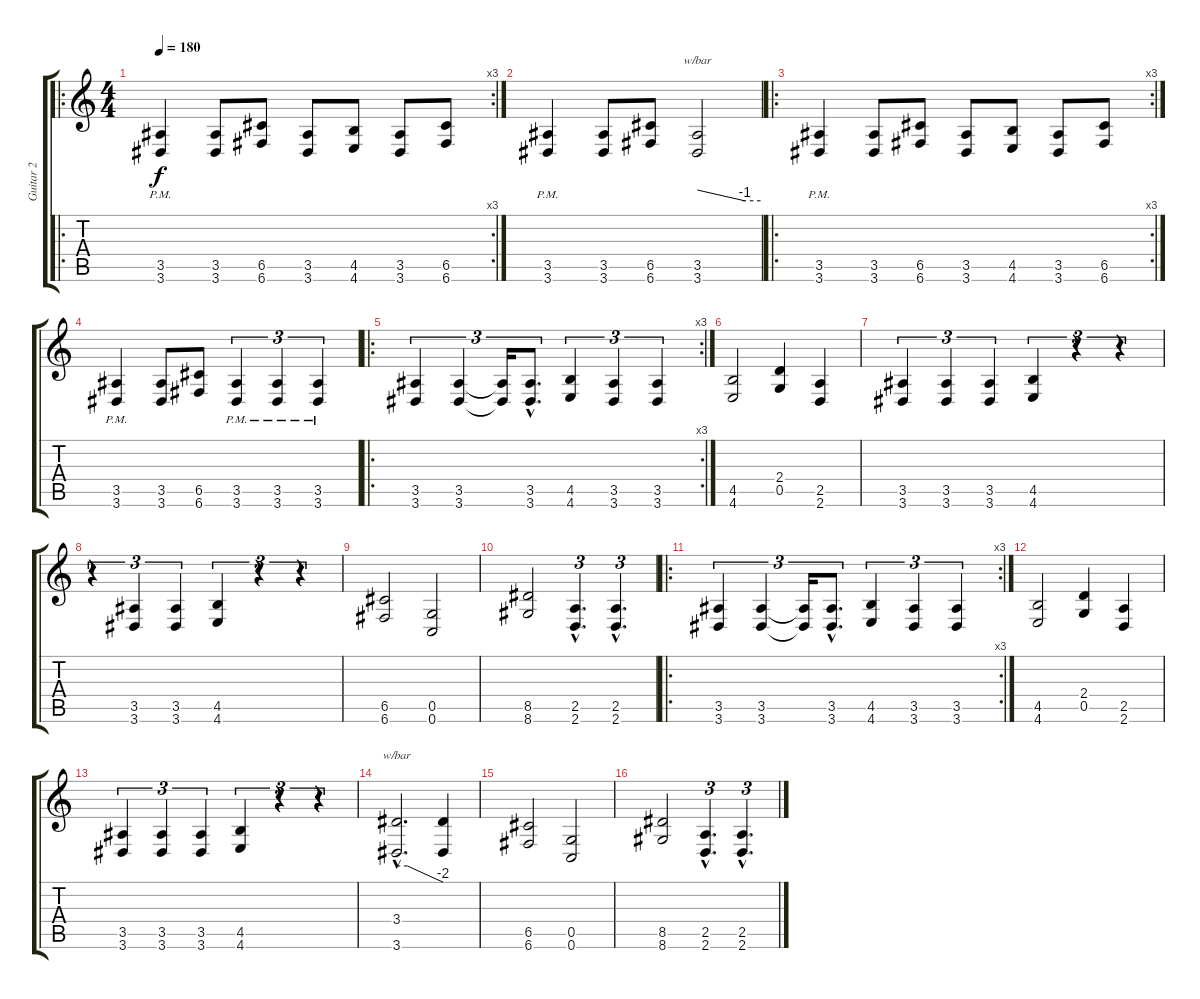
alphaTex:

\track ("Guitar 2" "Guitar 2") {instrument overdrivenguitar}
\staff {score tabs}
\tuning (D4 A3 F3 C3 G2 C2) {hide}
\ro
\rc 3
\ts (4 4)
\tempo 180
\clef g2
\ks c
(3.5{pm} 3.6).4{dy f} (3.5 3.6).8 (6.5 6.6).8 (3.5 3.6).8 (4.5 4.6).8 (3.5 3.6).8 (6.5 6.6).8 |
(3.5{pm} 3.6).4 (3.5 3.6).8 (6.5 6.6).8 (3.5 3.6).2{tbe (custom default 0 0 45 -4 60 -4)} |
\ro
\rc 3
(3.5{pm} 3.6).4 (3.5 3.6).8 (6.5 6.6).8 (3.5 3.6).8 (4.5 4.6).8 (3.5 3.6).8 (6.5 6.6).8 |
(3.5{pm} 3.6).4 (3.5 3.6).8 (6.5 6.6).8 (3.5{pm} 3.6{pm}).4{tu (3 2)} (3.5{pm} 3.6{pm}).4{tu (3 2)} (3.5{pm} 3.6{pm}).4{tu (3 2)} |
\ro
\rc 3
(3.5 3.6).4{tu (3 2)} (3.5 3.6).4{tu (3 2)} (3.5{t} 3.6{t}).16{tu (3 2)} (3.5{hac} 3.6{hac}).8{d tu (3 2)} (4.5 4.6).4{tu (3 2)} (3.5 3.6).4{tu (3 2)} (3.5 3.6).4{tu (3 2)} |
(4.5 4.6).2 (2.4 0.5).4 (2.5 2.6).4 |
(3.5 3.6).4{tu (3 2)} (3.5 3.6).4{tu (3 2)} (3.5 3.6).4{tu (3 2)} (4.5 4.6).4{tu (3 2)} r.4{tu (3 2)} r.4{tu (3 2)} |
r.4{tu (3 2)} (3.5 3.6).4{tu (3 2)} (3.5 3.6).4{tu (3 2)} (4.5 4.6).4{tu (3 2)} r.4{tu (3 2)} r.4{tu (3 2)} |
(6.5 6.6).2 (0.5 0.6).2 |
(8.5 8.6).2 (2.5{hac} 2.6{hac}).4{d tu (3 2)} (2.5{hac} 2.6{hac}).4{d tu (3 2)} |
\ro
\rc 3
(3.5 3.6).4{tu (3 2)} (3.5 3.6).4{tu (3 2)} (3.5{t} 3.6{t}).16{tu (3 2)} (3.5{hac} 3.6{hac}).8{d tu (3 2)} (4.5 4.6).4{tu (3 2)} (3.5 3.6).4{tu (3 2)} (3.5 3.6).4{tu (3 2)} |
(4.5 4.6).2 (2.4 0.5).4 (2.5 2.6).4 |
(3.5 3.6).4{tu (3 2)} (3.5 3.6).4{tu (3 2)} (3.5 3.6).4{tu (3 2)} (4.5 4.6).4{tu (3 2)} r.4{tu (3 2)} r.4{tu (3 2)} |
(3.4{hac} 3.6{hac}).2{d tbe (custom default 0 0 14 0 60 -8)} (3.4{t} 3.6{t}).4 |
(6.5 6.6).2 (0.5 0.6).2 |
(8.5 8.6).2 (2.5{hac} 2.6{hac}).4{d tu (3 2)} (2.5{hac} 2.6{hac}).4{d tu (3 2)}
